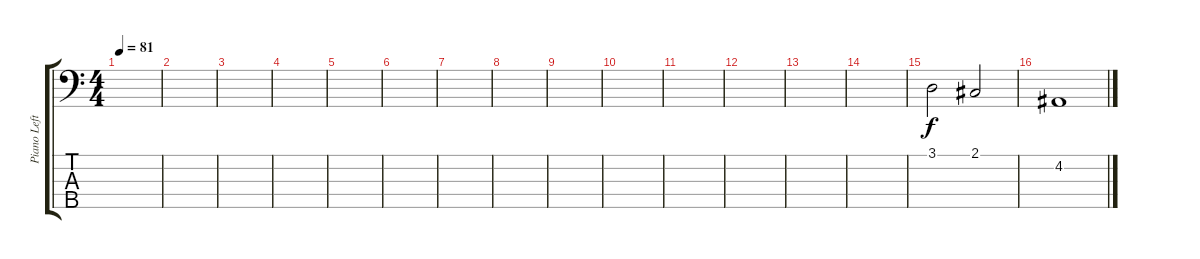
\track ("Piano Left" "Piano Left") {instrument acousticgrandpiano}
\staff {score tabs}
\tuning (B2 Gb2 Db2 Ab1 Eb1) {hide}
\ts (4 4)
\tempo 81
\clef f4
\ks c
|
|
|
|
|
|
|
|
|
|
|
|
|
|
3.1.2 2.1.2 |
4.2.1
